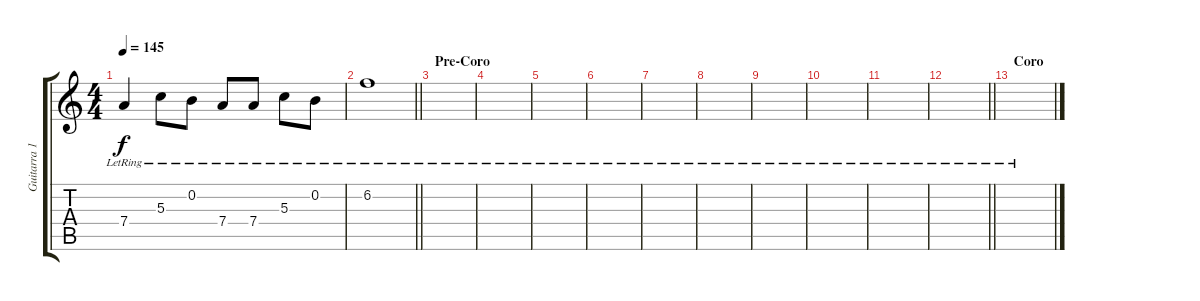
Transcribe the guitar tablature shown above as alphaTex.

\track ("Guitarra 1" "Guitarra 1") {instrument acousticguitarnylon}
\staff {score tabs}
\tuning (E4 B3 G3 D3 A2 E2) {hide}
\ts (4 4)
\tempo 145
\clef g2
\ks c
7.4{lr}.4{dy f} 5.3{lr}.8 0.2{lr}.8 7.4{lr}.8 7.4{lr}.8 5.3{lr}.8 0.2{lr}.8 |
\barLineRight lightlight
6.2{lr}.1 |
\section ("" "Pre-Coro")
|
|
|
|
|
|
|
|
|
\barLineRight lightlight
|
\section ("" "Coro")
